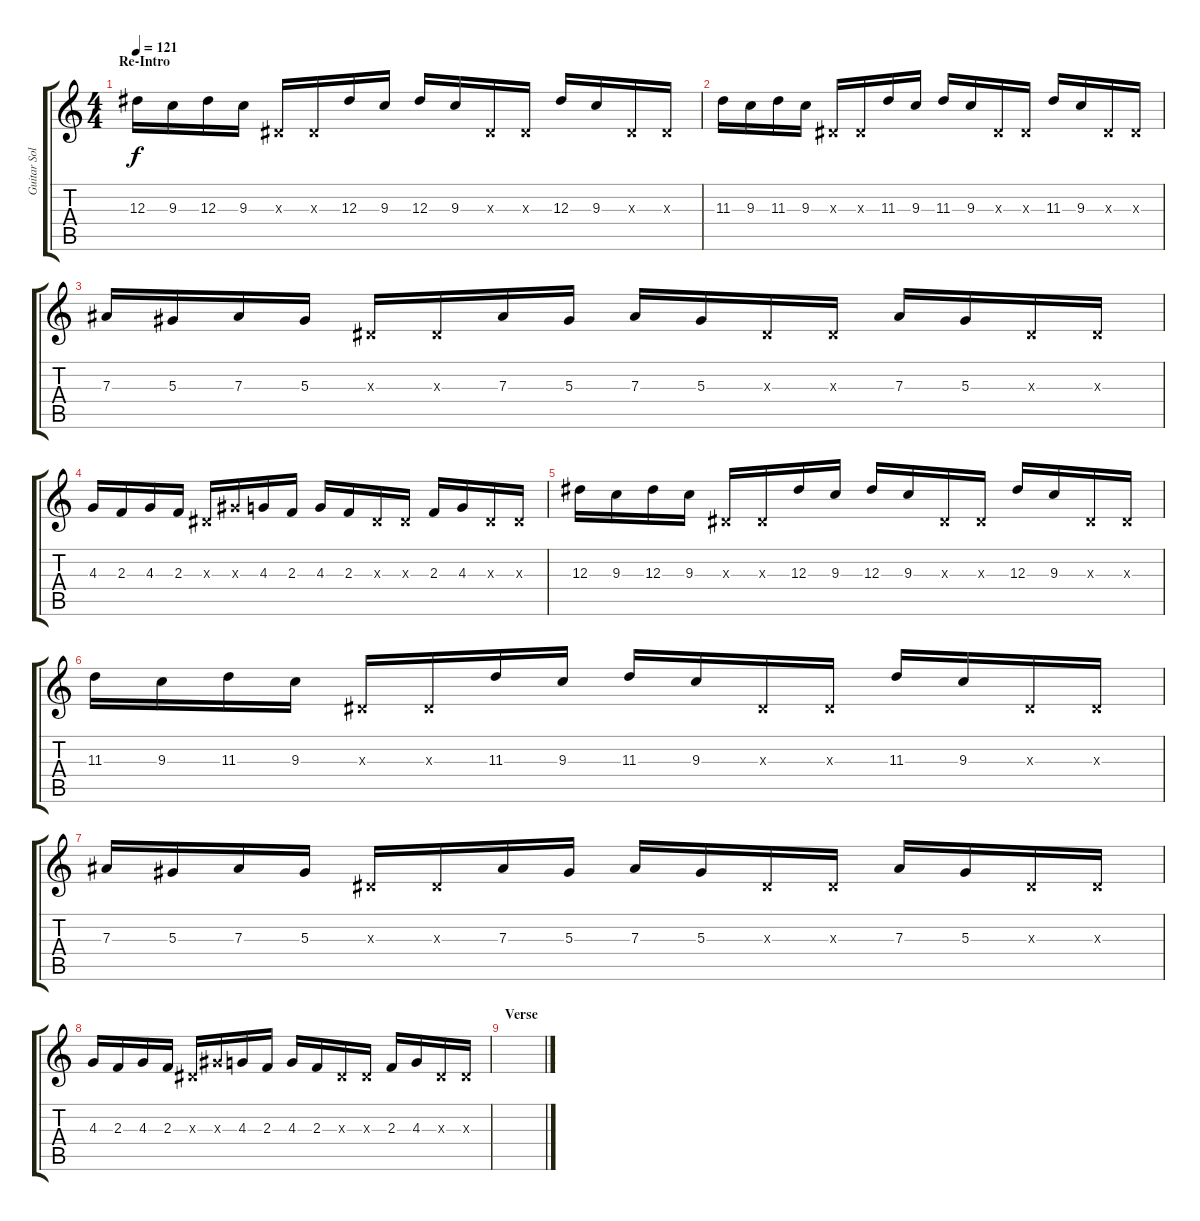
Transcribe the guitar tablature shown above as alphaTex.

\track ("Guitar Solo + Fills" "Guitar Sol") {instrument distortionguitar}
\staff {score tabs}
\tuning (C4 G3 Eb3 Bb2 F2 C2) {hide}
\ts (4 4)
\section ("" "Re-Intro")
\tempo 121
\clef g2
\ks c
12.3.16{dy f} 9.3.16 12.3.16 9.3.16 0.3{x}.16 0.3{x}.16 12.3.16 9.3.16 12.3.16 9.3.16 0.3{x}.16 0.3{x}.16 12.3.16 9.3.16 0.3{x}.16 0.3{x}.16 |
11.3.16 9.3.16 11.3.16 9.3.16 0.3{x}.16 0.3{x}.16 11.3.16 9.3.16 11.3.16 9.3.16 0.3{x}.16 0.3{x}.16 11.3.16 9.3.16 0.3{x}.16 0.3{x}.16 |
7.3.16 5.3.16 7.3.16 5.3.16 0.3{x}.16 0.3{x}.16 7.3.16 5.3.16 7.3.16 5.3.16 0.3{x}.16 0.3{x}.16 7.3.16 5.3.16 0.3{x}.16 0.3{x}.16 |
4.3.16 2.3.16 4.3.16 2.3.16 0.3{x}.16 5.3{x}.16 4.3.16 2.3.16 4.3.16 2.3.16 0.3{x}.16 0.3{x}.16 2.3.16 4.3.16 0.3{x}.16 0.3{x}.16 |
12.3.16 9.3.16 12.3.16 9.3.16 0.3{x}.16 0.3{x}.16 12.3.16 9.3.16 12.3.16 9.3.16 0.3{x}.16 0.3{x}.16 12.3.16 9.3.16 0.3{x}.16 0.3{x}.16 |
11.3.16 9.3.16 11.3.16 9.3.16 0.3{x}.16 0.3{x}.16 11.3.16 9.3.16 11.3.16 9.3.16 0.3{x}.16 0.3{x}.16 11.3.16 9.3.16 0.3{x}.16 0.3{x}.16 |
7.3.16 5.3.16 7.3.16 5.3.16 0.3{x}.16 0.3{x}.16 7.3.16 5.3.16 7.3.16 5.3.16 0.3{x}.16 0.3{x}.16 7.3.16 5.3.16 0.3{x}.16 0.3{x}.16 |
4.3.16 2.3.16 4.3.16 2.3.16 0.3{x}.16 5.3{x}.16 4.3.16 2.3.16 4.3.16 2.3.16 0.3{x}.16 0.3{x}.16 2.3.16 4.3.16 0.3{x}.16 0.3{x}.16 |
\section ("" "Verse")
